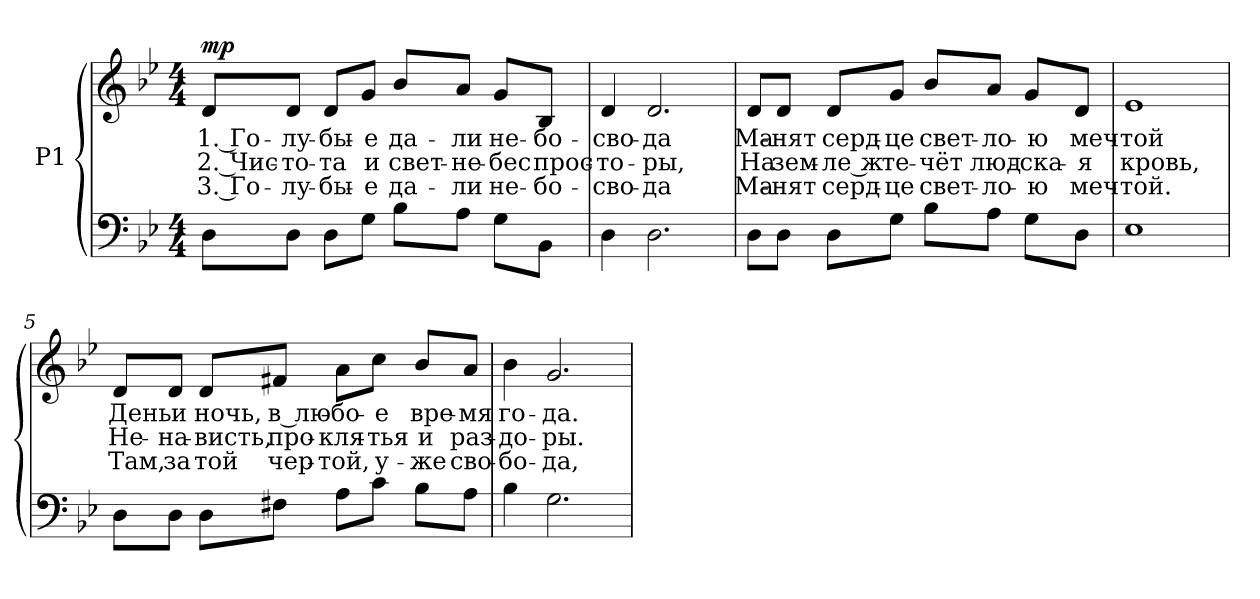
**kern	**kern	**text	**text	**text	**dynam
*part1	*part1	*part1	*part1	*part1	*part1
*staff2	*staff1	*staff1	*staff1	*staff1	*staff1/2
*I"P1	*	*	*	*	*
!!LO:PB:g=z
*clefF4	*clefG2	*	*	*	*
*k[b-e-]	*k[b-e-]	*	*	*	*
*B-:	*B-:	*	*	*	*
*M4/4	*M4/4	*	*	*	*
*MM80	*MM80	*	*	*	*
=1	=1	=1	=1	=1	=1
!	!	!LO:LY:b:color=#000000	!LO:LY:b:color=#000000	!LO:LY:b:color=#000000	!
8Di\L	8di/L	1. Го-	2. Чис-	3. Го-	mp
!	!	!LO:LY:b:color=#000000	!LO:LY:b:color=#000000	!LO:LY:b:color=#000000	!
8Di\J	8di/J	-лу-	-то-	-лу-	.
!	!	!LO:LY:b:color=#000000	!LO:LY:b:color=#000000	!LO:LY:b:color=#000000	!
8Di\L	8di/L	-бы-	-та	-бы-	.
!	!	!LO:LY:b:color=#000000	!LO:LY:b:color=#000000	!LO:LY:b:color=#000000	!
8Gi\J	8gi/J	-е	и	-е	.
!	!	!LO:LY:b:color=#000000	!LO:LY:b:color=#000000	!LO:LY:b:color=#000000	!
8B-i\L	8b-i/L	да-	свет-	да-	.
!	!	!LO:LY:b:color=#000000	!LO:LY:b:color=#000000	!LO:LY:b:color=#000000	!
8Ai\J	8ai/J	-ли	-не-	-ли	.
!	!	!LO:LY:b:color=#000000	!LO:LY:b:color=#000000	!LO:LY:b:color=#000000	!
8Gi\L	8gi/L	не-	-бес	не-	.
!	!	!LO:LY:b:color=#000000	!LO:LY:b:color=#000000	!LO:LY:b:color=#000000	!
8BB-i\J	8B-i/J	-бо-	прос-	-бо-	.
=2	=2	=2	=2	=2	=2
!	!	!LO:LY:b:color=#000000	!LO:LY:b:color=#000000	!LO:LY:b:color=#000000	!
4Di\	4di/	-сво-	-то-	-сво-	.
!	!	!LO:LY:b:color=#000000	!LO:LY:b:color=#000000	!LO:LY:b:color=#000000	!
2.Di\	2.di/	-да	-ры,	-да	.
=3	=3	=3	=3	=3	=3
!	!	!LO:LY:b:color=#000000	!LO:LY:b:color=#000000	!LO:LY:b:color=#000000	!
8Di\L	8di/L	Ма-	На	Ма-	.
!	!	!LO:LY:b:color=#000000	!LO:LY:b:color=#000000	!LO:LY:b:color=#000000	!
8Di\J	8di/J	-нят	зем-	-нят	.
!	!	!LO:LY:b:color=#000000	!LO:LY:b:color=#000000	!LO:LY:b:color=#000000	!
8Di\L	8di/L	серд-	-ле ж	серд-	.
!	!	!LO:LY:b:color=#000000	!LO:LY:b:color=#000000	!LO:LY:b:color=#000000	!
8Gi\J	8gi/J	-це	те-	-це	.
!	!	!LO:LY:b:color=#000000	!LO:LY:b:color=#000000	!LO:LY:b:color=#000000	!
8B-i\L	8b-i/L	свет-	-чёт	свет-	.
!	!	!LO:LY:b:color=#000000	!LO:LY:b:color=#000000	!LO:LY:b:color=#000000	!
8Ai\J	8ai/J	-ло-	люд-	-ло-	.
!	!	!LO:LY:b:color=#000000	!LO:LY:b:color=#000000	!LO:LY:b:color=#000000	!
8Gi\L	8gi/L	-ю	-ска-	-ю	.
!	!	!LO:LY:b:color=#000000	!LO:LY:b:color=#000000	!LO:LY:b:color=#000000	!
8Di\J	8di/J	меч-	-я	меч-	.
=4	=4	=4	=4	=4	=4
!	!	!LO:LY:b:color=#000000	!LO:LY:b:color=#000000	!LO:LY:b:color=#000000	!
1E-i	1e-i	-той	кровь,	-той.	.
!!LO:LB:g=z
=5	=5	=5	=5	=5	=5
!	!	!LO:LY:b:color=#000000	!LO:LY:b:color=#000000	!LO:LY:b:color=#000000	!
8Di\L	8di/L	День	Не-	Там,	.
!	!	!LO:LY:b:color=#000000	!LO:LY:b:color=#000000	!LO:LY:b:color=#000000	!
8Di\J	8di/J	и	-на-	за	.
!	!	!LO:LY:b:color=#000000	!LO:LY:b:color=#000000	!LO:LY:b:color=#000000	!
8Di\L	8di/L	ночь,	-висть,	той	.
!	!	!LO:LY:b:color=#000000	!LO:LY:b:color=#000000	!LO:LY:b:color=#000000	!
8F#Xi\J	8f#Xi/J	в лю-	про-	чер-	.
!	!	!LO:LY:b:color=#000000	!LO:LY:b:color=#000000	!LO:LY:b:color=#000000	!
8Ai\L	8ai\L	-бо-	-кля-	-той,	.
!	!	!LO:LY:b:color=#000000	!LO:LY:b:color=#000000	!LO:LY:b:color=#000000	!
8ci\J	8cci\J	-е	-тья	у-	.
!	!	!LO:LY:b:color=#000000	!LO:LY:b:color=#000000	!LO:LY:b:color=#000000	!
8B-i\L	8b-i/L	вре-	и	-же	.
!	!	!LO:LY:b:color=#000000	!LO:LY:b:color=#000000	!LO:LY:b:color=#000000	!
8Ai\J	8ai/J	-мя	раз-	сво-	.
=6	=6	=6	=6	=6	=6
!	!	!LO:LY:b:color=#000000	!LO:LY:b:color=#000000	!LO:LY:b:color=#000000	!
4B-i\	4b-i\	го-	-до-	-бо-	.
!	!	!LO:LY:b:color=#000000	!LO:LY:b:color=#000000	!LO:LY:b:color=#000000	!
2.Gi\	2.gi/	-да.	-ры.	-да,	.
=	=	=	=	=	=
*-	*-	*-	*-	*-	*-
